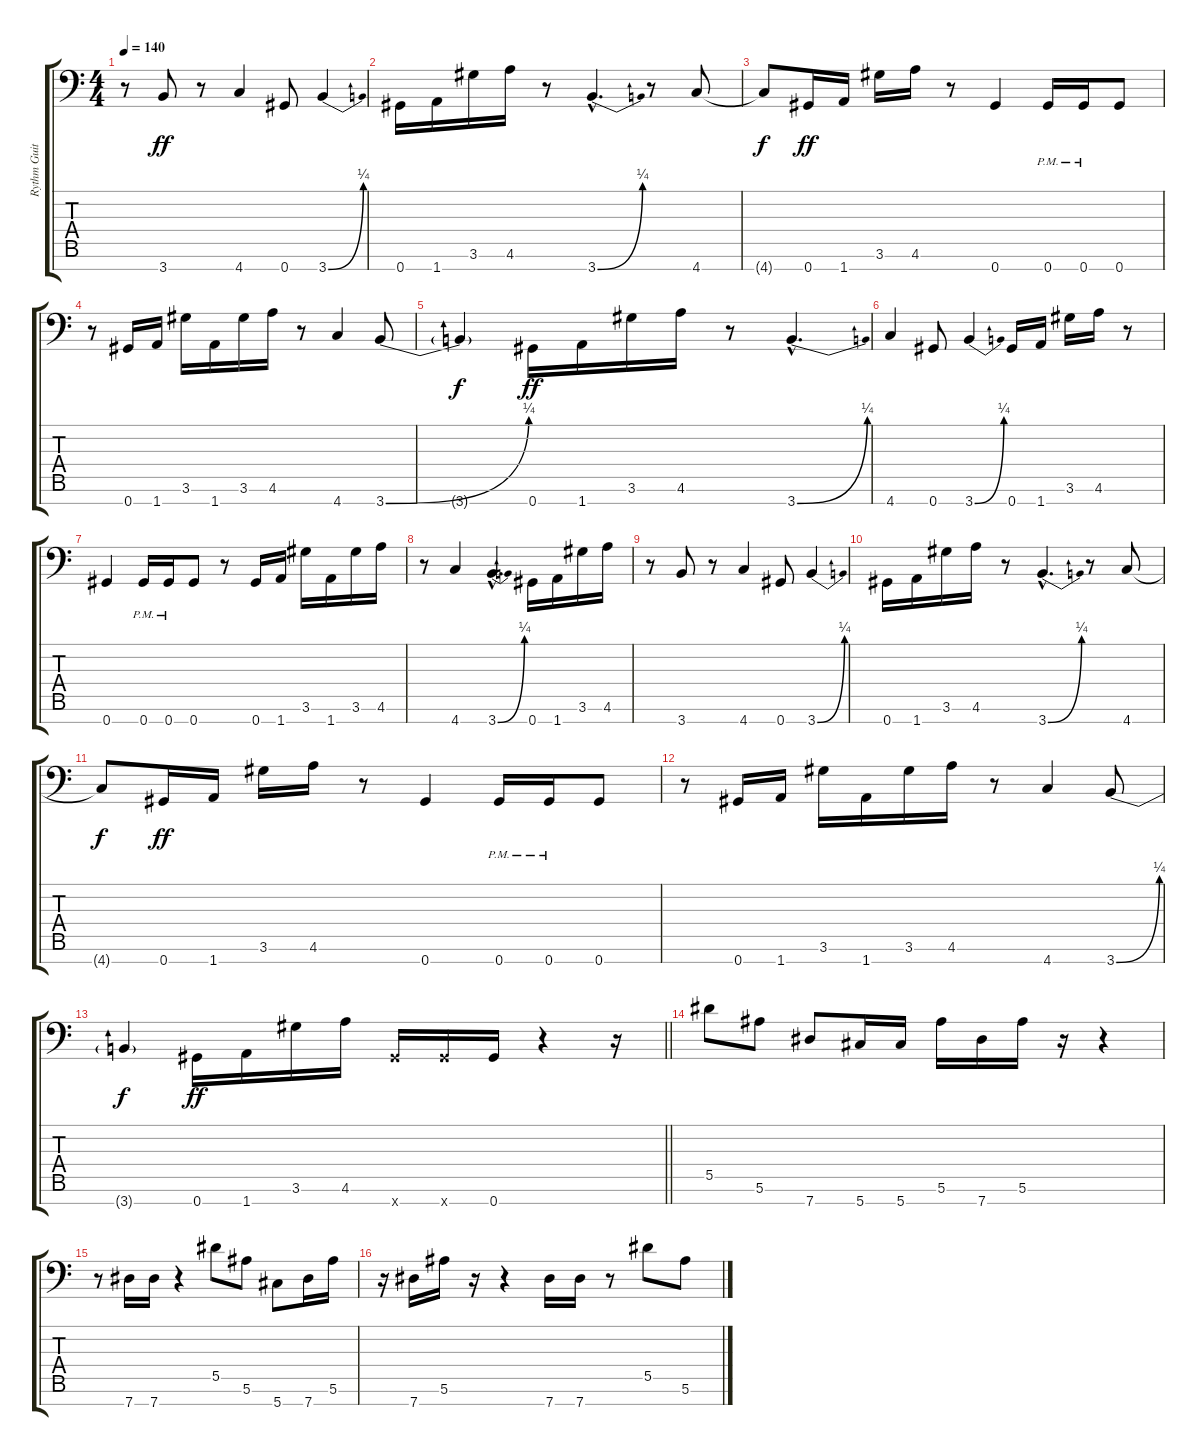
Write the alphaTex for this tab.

\track ("Rythm Guitar #1" "Rythm Guit") {instrument distortionguitar}
\staff {score tabs}
\tuning (Eb4 Bb3 F3 Eb3 Bb2 F2 Ab1) {hide}
\ts (4 4)
\tempo 140
\clef f4
\ks c
r.8{dy ff} 3.7.8 r.8 4.7.4 0.7.8 3.7{be (bend 0 0 60 1)}.4 |
0.7.16 1.7.16 3.6.16 4.6.16 r.8 3.7{be (bend 0 0 60 1) hac}.4{d} r.8 4.7.8 |
4.7{t}.8{dy f} 0.7.16{dy ff} 1.7.16 3.6.16 4.6.16 r.8 0.7.4 0.7{pm}.16 0.7{pm}.16 0.7.8 |
r.8 0.7.16 1.7.16 3.6.16 1.7.16 3.6.16 4.6.16 r.8 4.7.4 3.7{be (bend 0 0 60 1)}.8 |
3.7{t}.4{dy f} 0.7.16{dy ff} 1.7.16 3.6.16 4.6.16 r.8 3.7{be (bend 0 0 60 1) hac}.4{d} |
4.7.4 0.7.8 3.7{be (bend 0 0 60 1)}.4 0.7.16 1.7.16 3.6.16 4.6.16 r.8 |
0.7.4 0.7{pm}.16 0.7{pm}.16 0.7.8 r.8 0.7.16 1.7.16 3.6.16 1.7.16 3.6.16 4.6.16 |
r.8 4.7.4 3.7{be (bend 0 0 60 1) hac}.4{d} 0.7.16 1.7.16 3.6.16 4.6.16 |
r.8 3.7.8 r.8 4.7.4 0.7.8 3.7{be (bend 0 0 60 1)}.4 |
0.7.16 1.7.16 3.6.16 4.6.16 r.8 3.7{be (bend 0 0 60 1) hac}.4{d} r.8 4.7.8 |
4.7{t}.8{dy f} 0.7.16{dy ff} 1.7.16 3.6.16 4.6.16 r.8 0.7.4 0.7{pm}.16 0.7{pm}.16 0.7.8 |
r.8 0.7.16 1.7.16 3.6.16 1.7.16 3.6.16 4.6.16 r.8 4.7.4 3.7{be (bend 0 0 60 1)}.8 |
\barLineRight lightlight
3.7{t}.4{dy f} 0.7.16{dy ff} 1.7.16 3.6.16 4.6.16 0.7{x}.16 0.7{x}.16 0.7.16 r.4 r.16 |
\section ("" "")
5.5.8 5.6.8 7.7.8 5.7.16 5.7.16 5.6.16 7.7.16 5.6.16 r.16 r.4 |
r.8 7.7.16 7.7.16 r.4 5.5.8 5.6.8 5.7.8 7.7.16 5.6.16 |
r.16 7.7.16 5.6.16 r.16 r.4 7.7.16 7.7.16 r.8 5.5.8 5.6.8
